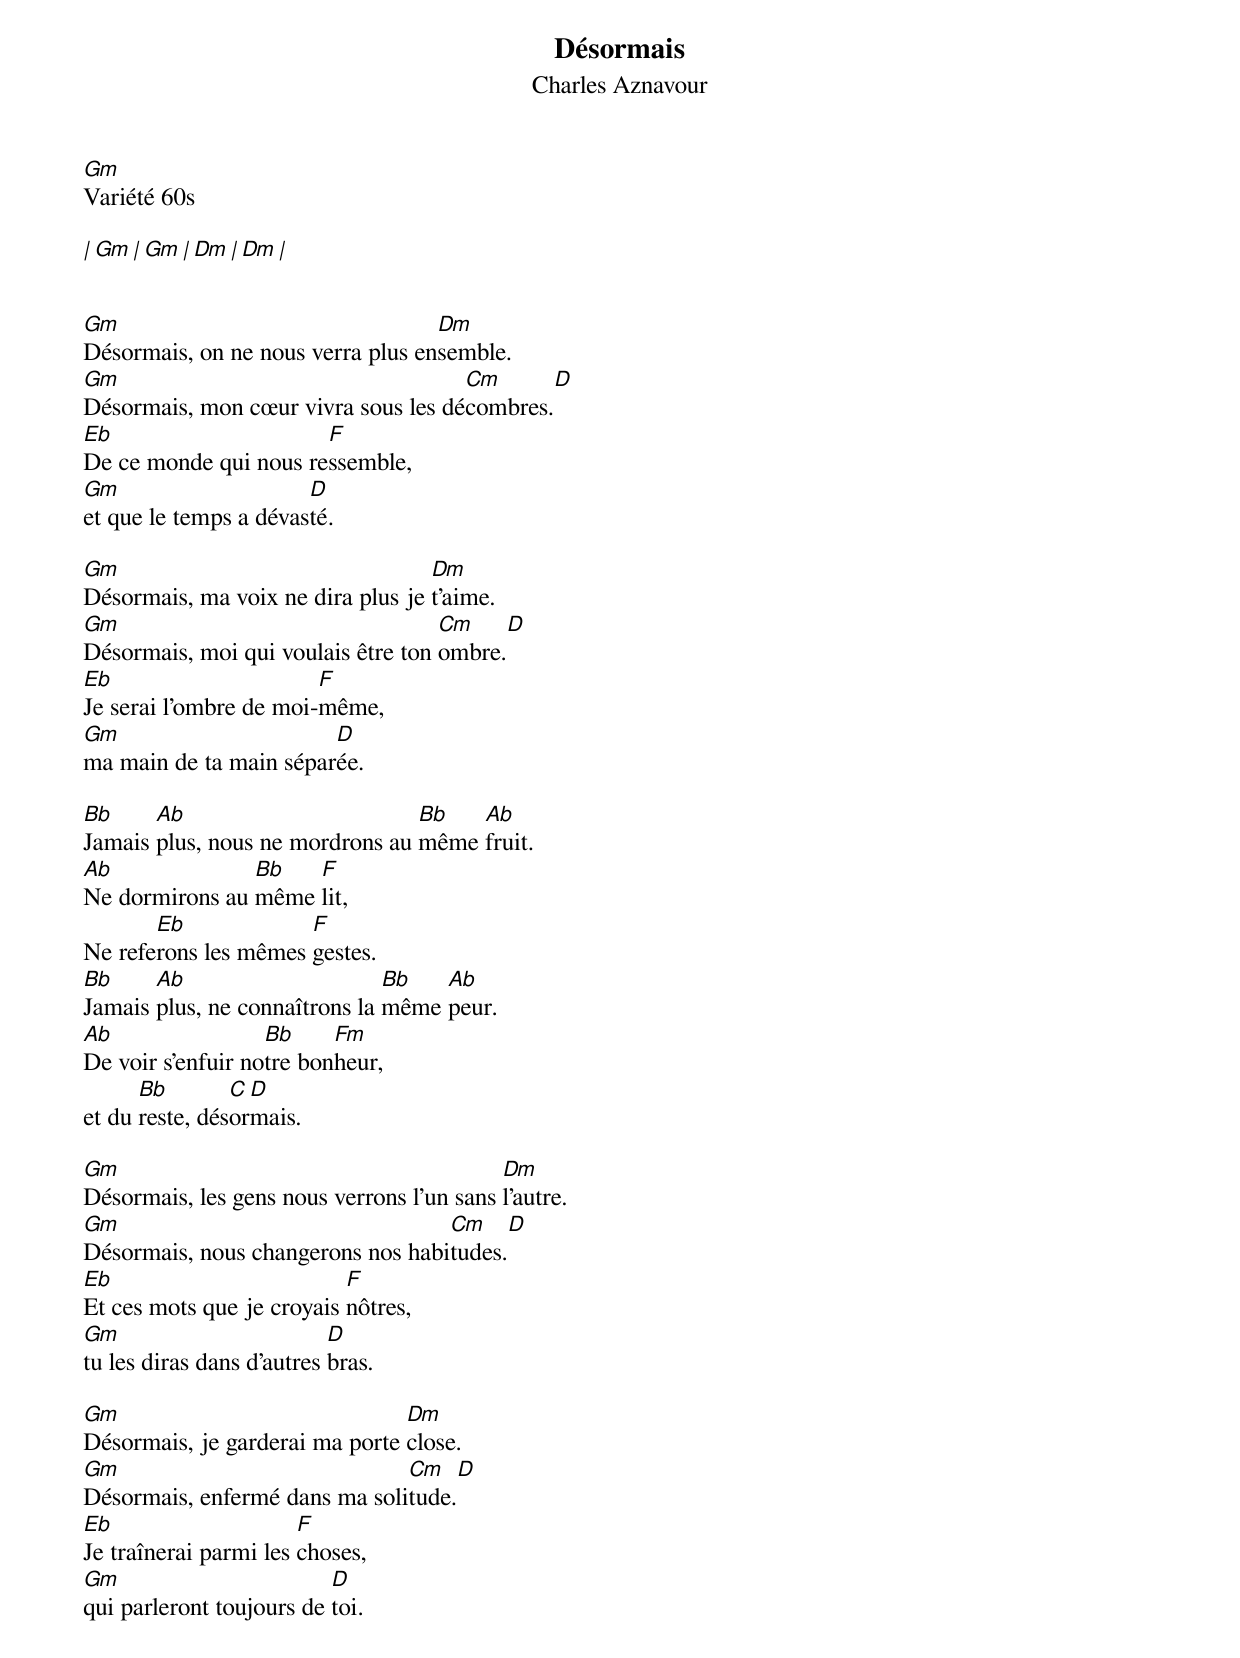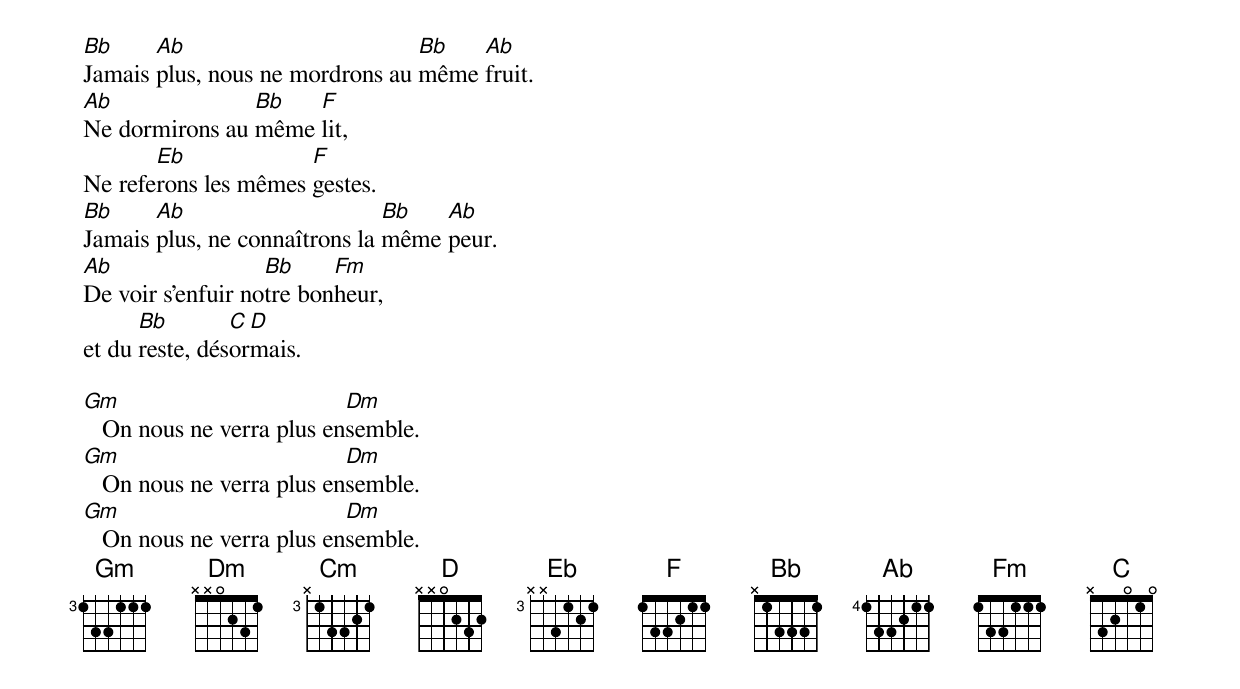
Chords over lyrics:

Désormais
Charles Aznavour
Gm
Variété 60s

| Gm     | Gm    | Dm    | Dm    |


Gm                                 Dm
Désormais, on ne nous verra plus ensemble.
Gm                                   Cm      D
Désormais, mon cœur vivra sous les décombres.
Eb                     F
De ce monde qui nous ressemble,
Gm                     D
et que le temps a dévasté.

Gm                                 Dm
Désormais, ma voix ne dira plus je t'aime.
Gm                                  Cm    D
Désormais, moi qui voulais être ton ombre.
Eb                      F
Je serai l'ombre de moi-même,
Gm                      D
ma main de ta main séparée.

Bb     Ab                        Bb   Ab
Jamais plus, nous ne mordrons au même fruit.
Ab              Bb   F
Ne dormirons au même lit,
       Eb             F
Ne referons les mêmes gestes.
Bb     Ab                      Bb   Ab
Jamais plus, ne connaîtrons la même peur.
Ab                 Bb     Fm
De voir s'enfuir notre bonheur,
      Bb        C D
et du reste, désormais.

Gm                                         Dm
Désormais, les gens nous verrons l'un sans l'autre.
Gm                                 Cm    D
Désormais, nous changerons nos habitudes.
Eb                         F
Et ces mots que je croyais nôtres,
Gm                         D
tu les diras dans d'autres bras.

Gm                              Dm
Désormais, je garderai ma porte close.
Gm                             Cm   D
Désormais, enfermé dans ma solitude.
Eb                     F
Je traînerai parmi les choses,
Gm                        D
qui parleront toujours de toi.

Bb     Ab                        Bb   Ab
Jamais plus, nous ne mordrons au même fruit.
Ab              Bb   F
Ne dormirons au même lit,
       Eb             F
Ne referons les mêmes gestes.
Bb     Ab                      Bb   Ab
Jamais plus, ne connaîtrons la même peur.
Ab                 Bb     Fm
De voir s'enfuir notre bonheur,
      Bb        C D
et du reste, désormais.

Gm                         Dm
   On nous ne verra plus ensemble.
Gm                         Dm
   On nous ne verra plus ensemble.
Gm                         Dm
   On nous ne verra plus ensemble.
